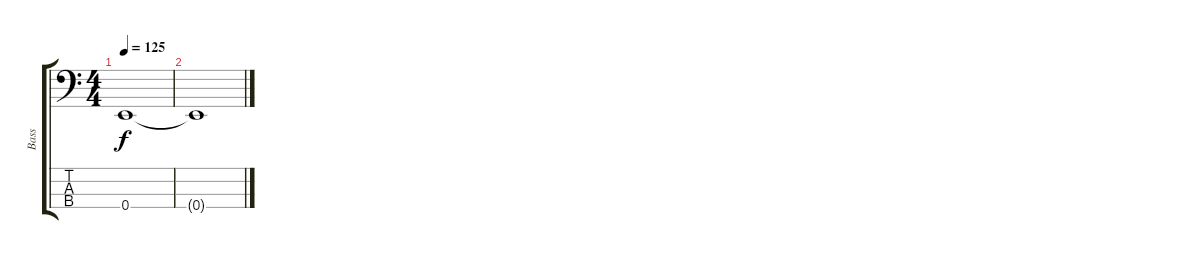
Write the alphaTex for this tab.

\track ("Bass" "Bass") {instrument electricbassfinger}
\staff {score tabs}
\tuning (G2 D2 A1 E1) {hide}
\ts (4 4)
\tempo 125
\clef f4
\ks c
0.4{t}.1{dy f} |
0.4{t}.1
